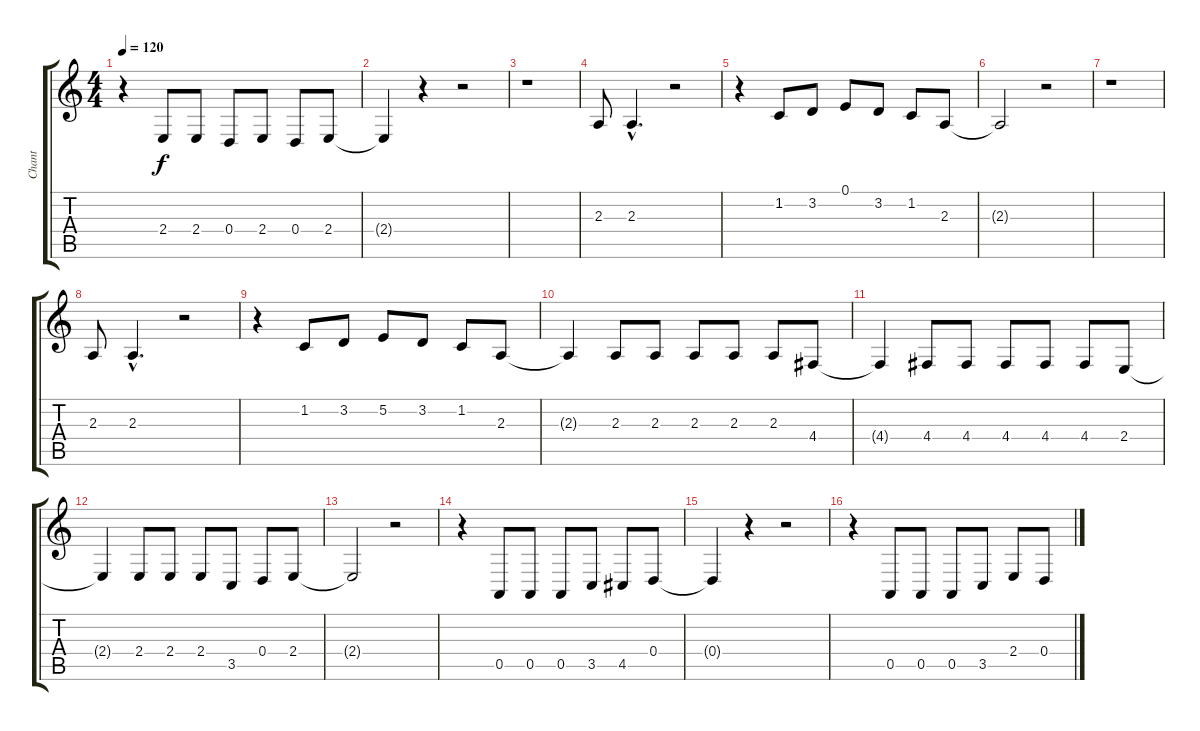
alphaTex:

\track ("Chant" "Chant") {instrument tenorsax}
\staff {score tabs}
\tuning (E4 B3 G3 D3 A2 E2) {hide}
\ts (4 4)
\tempo 120
\clef g2
\ks c
r.4{dy f} 2.4.8 2.4.8 0.4.8 2.4.8 0.4.8 2.4.8 |
2.4{t}.4 r.4 r.2 |
r.1 |
2.3.8 2.3{hac}.4{d} r.2 |
r.4 1.2.8 3.2.8 0.1.8 3.2.8 1.2.8 2.3.8 |
2.3{t}.2 r.2 |
r.1 |
2.3.8 2.3{hac}.4{d} r.2 |
r.4 1.2.8 3.2.8 5.2.8 3.2.8 1.2.8 2.3.8 |
2.3{t}.4 2.3.8 2.3.8 2.3.8 2.3.8 2.3.8 4.4.8 |
4.4{t}.4 4.4.8 4.4.8 4.4.8 4.4.8 4.4.8 2.4.8 |
2.4{t}.4 2.4.8 2.4.8 2.4.8 3.5.8 0.4.8 2.4.8 |
2.4{t}.2 r.2 |
r.4 0.5.8 0.5.8 0.5.8 3.5.8 4.5.8 0.4.8 |
0.4{t}.4 r.4 r.2 |
r.4 0.5.8 0.5.8 0.5.8 3.5.8 2.4.8 0.4.8
